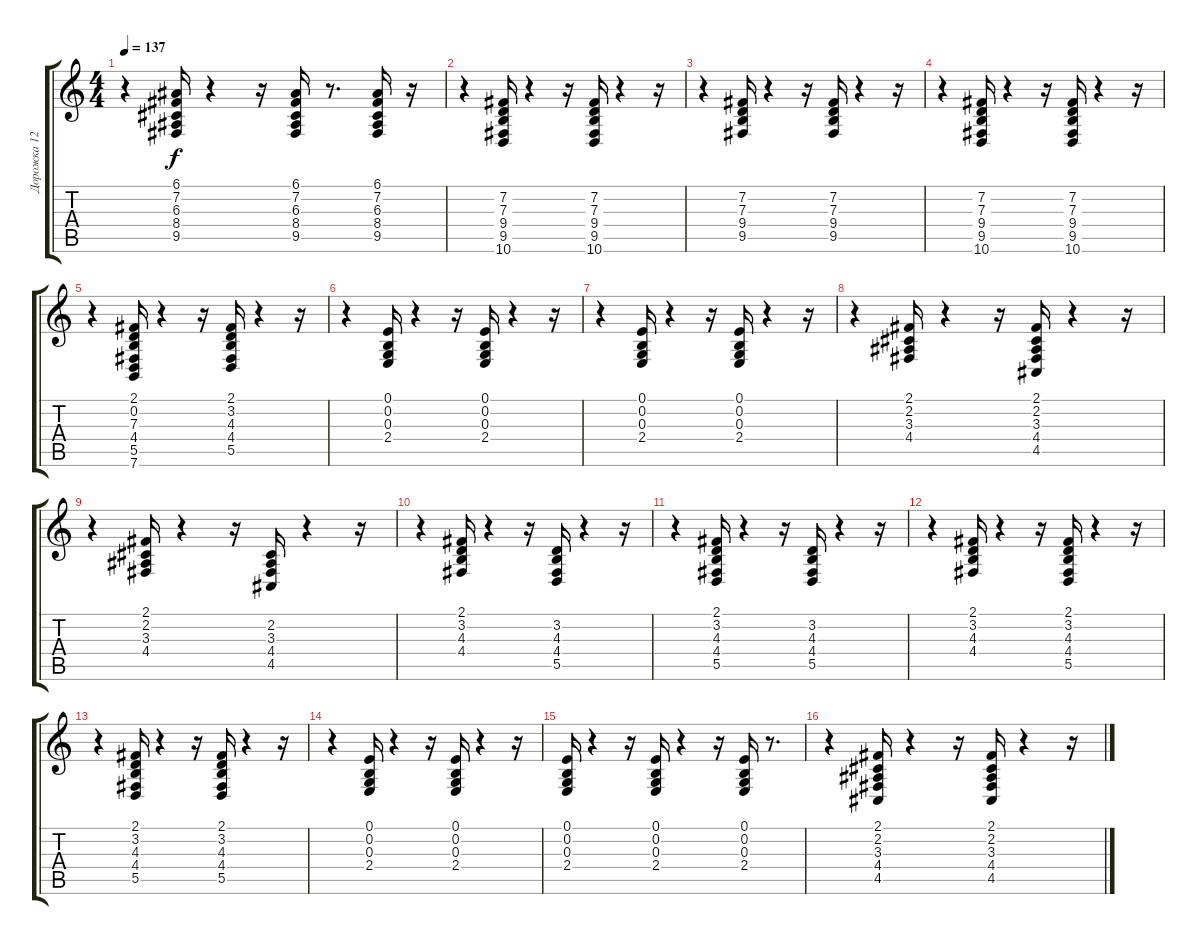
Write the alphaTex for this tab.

\track ("Дорожка 12" "Дорожка 12") {instrument clavinet}
\staff {score tabs}
\tuning (E4 B3 G3 D3 A2 E2) {hide}
\ts (4 4)
\tempo 137
\clef g2
\ks c
r.4{dy f} (6.1 7.2 6.3 8.4 9.5).16 r.4 r.16 (6.1 7.2 6.3 8.4 9.5).16 r.8{d} (6.1 7.2 6.3 8.4 9.5).16 r.16 |
r.4 (7.2 7.3 9.4 9.5 10.6).16 r.4 r.16 (7.2 7.3 9.4 9.5 10.6).16 r.4 r.16 |
r.4 (7.2 7.3 9.4 9.5).16 r.4 r.16 (7.2 7.3 9.4 9.5).16 r.4 r.16 |
r.4 (7.2 7.3 9.4 9.5 10.6).16 r.4 r.16 (7.2 7.3 9.4 9.5 10.6).16 r.4 r.16 |
r.4 (2.1 0.2 7.3 4.4 5.5 7.6).16 r.4 r.16 (2.1 3.2 4.3 4.4 5.5).16 r.4 r.16 |
r.4 (0.1 0.2 0.3 2.4).16 r.4 r.16 (0.1 0.2 0.3 2.4).16 r.4 r.16 |
r.4 (0.1 0.2 0.3 2.4).16 r.4 r.16 (0.1 0.2 0.3 2.4).16 r.4 r.16 |
r.4 (2.1 2.2 3.3 4.4).16 r.4 r.16 (2.1 2.2 3.3 4.4 4.5).16 r.4 r.16 |
r.4 (2.1 2.2 3.3 4.4).16 r.4 r.16 (2.2 3.3 4.4 4.5).16 r.4 r.16 |
r.4 (2.1 3.2 4.3 4.4).16 r.4 r.16 (3.2 4.3 4.4 5.5).16 r.4 r.16 |
r.4 (2.1 3.2 4.3 4.4 5.5).16 r.4 r.16 (3.2 4.3 4.4 5.5).16 r.4 r.16 |
r.4 (2.1 3.2 4.3 4.4).16 r.4 r.16 (2.1 3.2 4.3 4.4 5.5).16 r.4 r.16 |
r.4 (2.1 3.2 4.3 4.4 5.5).16 r.4 r.16 (2.1 3.2 4.3 4.4 5.5).16 r.4 r.16 |
r.4 (0.1 0.2 0.3 2.4).16 r.4 r.16 (0.1 0.2 0.3 2.4).16 r.4 r.16 |
(0.1 0.2 0.3 2.4).16 r.4 r.16 (0.1 0.2 0.3 2.4).16 r.4 r.16 (0.1 0.2 0.3 2.4).16 r.8{d} |
r.4 (2.1 2.2 3.3 4.4 4.5).16 r.4 r.16 (2.1 2.2 3.3 4.4 4.5).16 r.4 r.16
